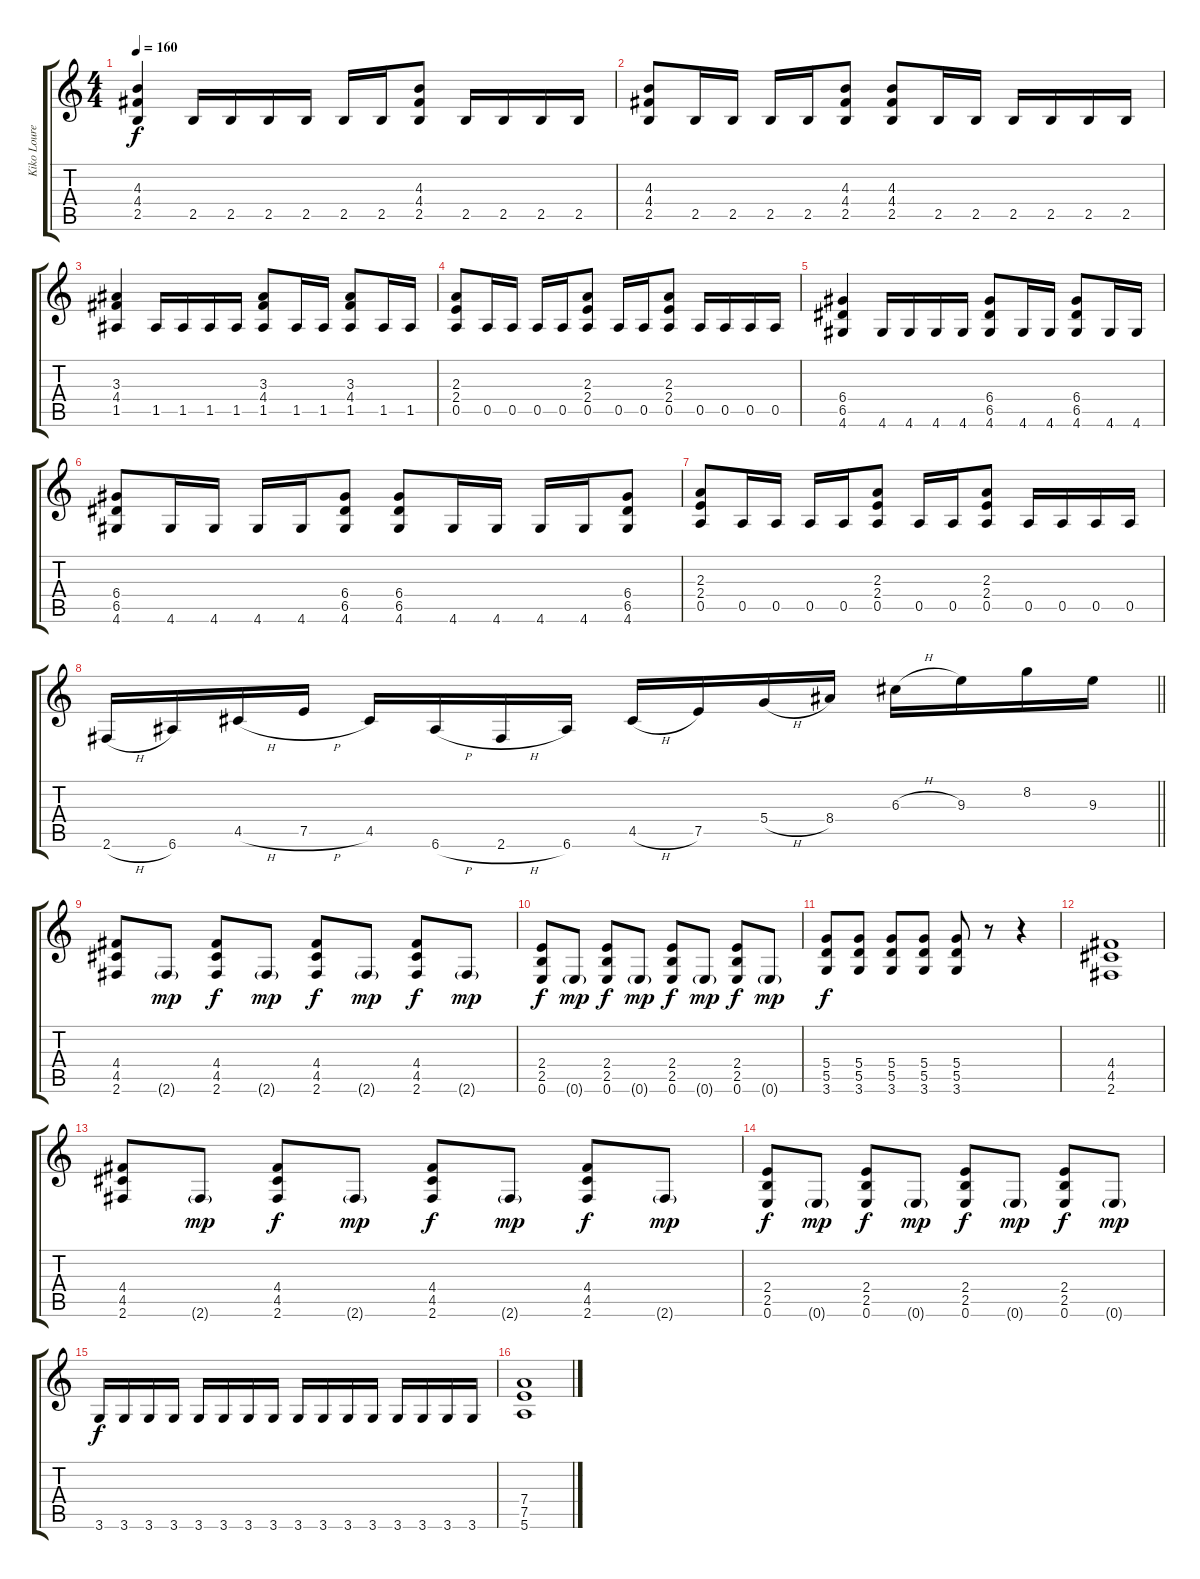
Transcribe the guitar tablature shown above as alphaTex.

\track ("Kiko Loureiro" "Kiko Loure") {instrument distortionguitar}
\staff {score tabs}
\tuning (E4 B3 G3 D3 A2 E2) {hide}
\ts (4 4)
\tempo 160
\clef g2
\ks c
(4.3 4.4 2.5).4{dy f} 2.5.16 2.5.16 2.5.16 2.5.16 2.5.16 2.5.16 (4.3 4.4 2.5).8 2.5.16 2.5.16 2.5.16 2.5.16 |
(4.3 4.4 2.5).8 2.5.16 2.5.16 2.5.16 2.5.16 (4.3 4.4 2.5).8 (4.3 4.4 2.5).8 2.5.16 2.5.16 2.5.16 2.5.16 2.5.16 2.5.16 |
(3.3 4.4 1.5).4 1.5.16 1.5.16 1.5.16 1.5.16 (3.3 4.4 1.5).8 1.5.16 1.5.16 (3.3 4.4 1.5).8 1.5.16 1.5.16 |
(2.3 2.4 0.5).8 0.5.16 0.5.16 0.5.16 0.5.16 (2.3 2.4 0.5).8 0.5.16 0.5.16 (2.3 2.4 0.5).8 0.5.16 0.5.16 0.5.16 0.5.16 |
(6.4 6.5 4.6).4 4.6.16 4.6.16 4.6.16 4.6.16 (6.4 6.5 4.6).8 4.6.16 4.6.16 (6.4 6.5 4.6).8 4.6.16 4.6.16 |
(6.4 6.5 4.6).8 4.6.16 4.6.16 4.6.16 4.6.16 (6.4 6.5 4.6).8 (6.4 6.5 4.6).8 4.6.16 4.6.16 4.6.16 4.6.16 (6.4 6.5 4.6).8 |
(2.3 2.4 0.5).8 0.5.16 0.5.16 0.5.16 0.5.16 (2.3 2.4 0.5).8 0.5.16 0.5.16 (2.3 2.4 0.5).8 0.5.16 0.5.16 0.5.16 0.5.16 |
\barLineRight lightlight
2.6{h}.16 6.6.16 4.5{h}.16 7.5{h}.16 4.5.16 6.6{h}.16 2.6{h}.16 6.6.16 4.5{h}.16 7.5.16 5.4{h}.16 8.4.16 6.3{h}.16 9.3.16 8.2.16 9.3.16 |
(4.4 4.5 2.6).8 2.6{g}.8{dy mp} (4.4 4.5 2.6).8{dy f} 2.6{g}.8{dy mp} (4.4 4.5 2.6).8{dy f} 2.6{g}.8{dy mp} (4.4 4.5 2.6).8{dy f} 2.6{g}.8{dy mp} |
(2.4 2.5 0.6).8{dy f} 0.6{g}.8{dy mp} (2.4 2.5 0.6).8{dy f} 0.6{g}.8{dy mp} (2.4 2.5 0.6).8{dy f} 0.6{g}.8{dy mp} (2.4 2.5 0.6).8{dy f} 0.6{g}.8{dy mp} |
(5.4 5.5 3.6).8{dy f} (5.4 5.5 3.6).8 (5.4 5.5 3.6).8 (5.4 5.5 3.6).8 (5.4 5.5 3.6).8 r.8 r.4 |
(4.4 4.5 2.6).1 |
(4.4 4.5 2.6).8 2.6{g}.8{dy mp} (4.4 4.5 2.6).8{dy f} 2.6{g}.8{dy mp} (4.4 4.5 2.6).8{dy f} 2.6{g}.8{dy mp} (4.4 4.5 2.6).8{dy f} 2.6{g}.8{dy mp} |
(2.4 2.5 0.6).8{dy f} 0.6{g}.8{dy mp} (2.4 2.5 0.6).8{dy f} 0.6{g}.8{dy mp} (2.4 2.5 0.6).8{dy f} 0.6{g}.8{dy mp} (2.4 2.5 0.6).8{dy f} 0.6{g}.8{dy mp} |
3.6.16{dy f} 3.6.16 3.6.16 3.6.16 3.6.16 3.6.16 3.6.16 3.6.16 3.6.16 3.6.16 3.6.16 3.6.16 3.6.16 3.6.16 3.6.16 3.6.16 |
(7.4 7.5 5.6).1
